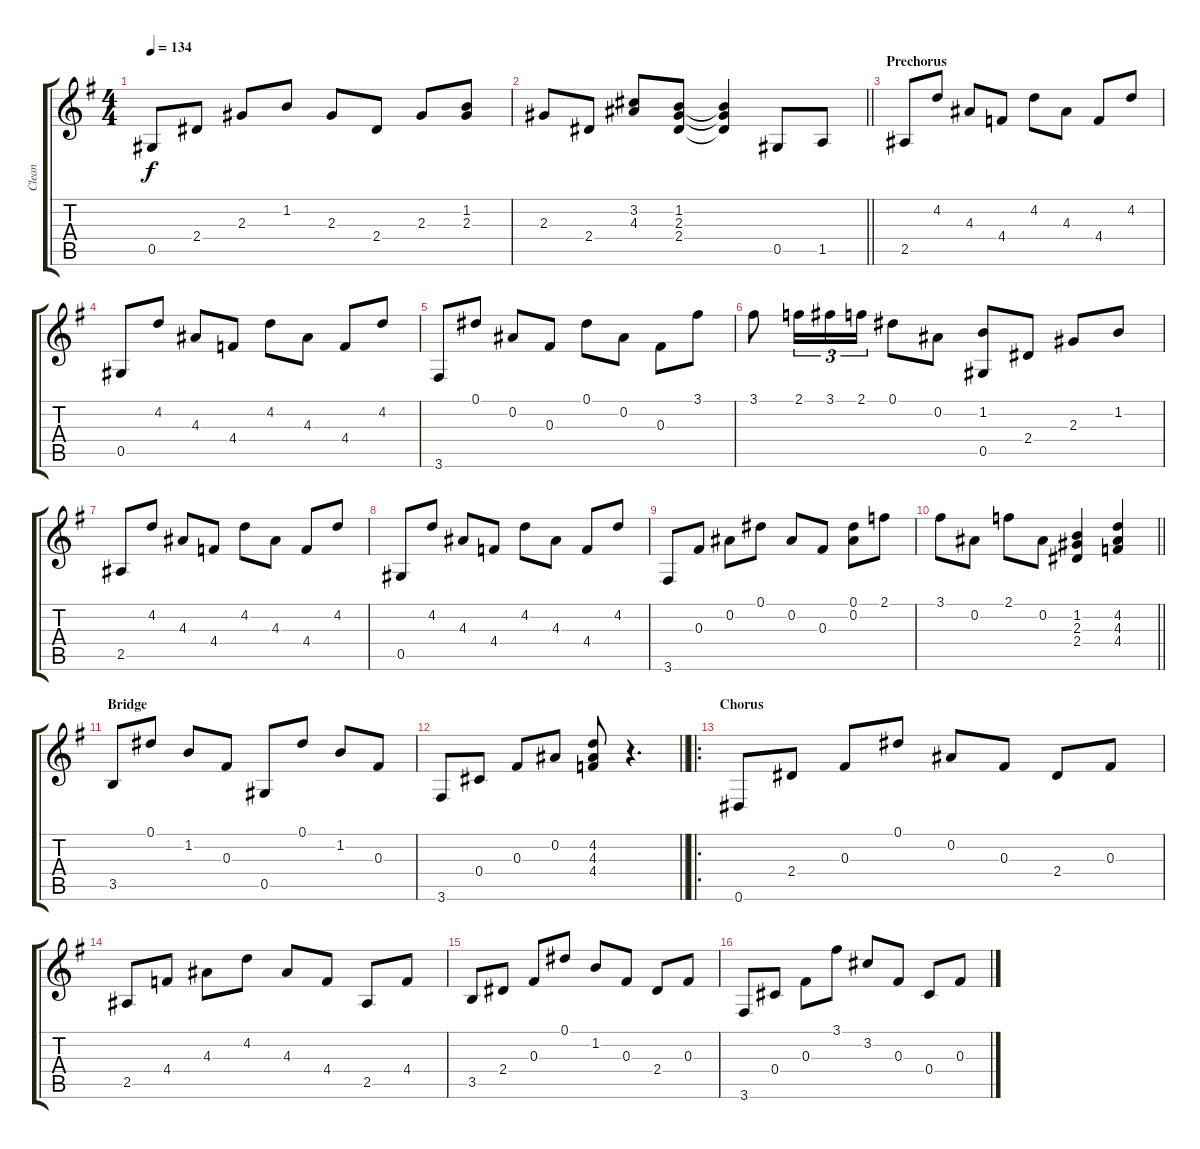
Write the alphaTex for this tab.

\track ("Clean" "Clean") {instrument acousticguitarsteel}
\staff {score tabs}
\tuning (Eb4 Bb3 Gb3 Db3 Ab2 Eb2) {hide}
\ts (4 4)
\tempo 134
\clef g2
\ks eminor
0.5.8{dy f} 2.4.8 2.3.8 1.2.8 2.3.8 2.4.8 2.3.8 (1.2 2.3).8 |
\barLineRight lightlight
2.3.8 2.4.8 (3.2 4.3).8 (1.2 2.3 2.4).8 (1.2{t} 2.3{t} 2.4{t}).4 0.5.8 1.5.8 |
\section ("" "Prechorus")
2.5.8 4.2.8 4.3.8 4.4.8 4.2.8 4.3.8 4.4.8 4.2.8 |
0.5.8 4.2.8 4.3.8 4.4.8 4.2.8 4.3.8 4.4.8 4.2.8 |
3.6.8 0.1.8 0.2.8 0.3.8 0.1.8 0.2.8 0.3.8 3.1.8 |
3.1.8 2.1.16{tu (3 2)} 3.1.16{tu (3 2)} 2.1.16{tu (3 2)} 0.1.8 0.2.8 (1.2 0.5).8 2.4.8 2.3.8 1.2.8 |
2.5.8 4.2.8 4.3.8 4.4.8 4.2.8 4.3.8 4.4.8 4.2.8 |
0.5.8 4.2.8 4.3.8 4.4.8 4.2.8 4.3.8 4.4.8 4.2.8 |
3.6.8 0.3.8 0.2.8 0.1.8 0.2.8 0.3.8 (0.1 0.2).8 2.1.8 |
\barLineRight lightlight
3.1.8 0.2.8 2.1.8 0.2.8 (1.2 2.3 2.4).4 (4.2 4.3 4.4).4 |
\section ("" "Bridge")
3.5.8 0.1.8 1.2.8 0.3.8 0.5.8 0.1.8 1.2.8 0.3.8 |
\barLineRight lightlight
3.6.8 0.4.8 0.3.8 0.2.8 (4.2 4.3 4.4).8 r.4{d} |
\ro
\section ("" "Chorus")
0.6.8 2.4.8 0.3.8 0.1.8 0.2.8 0.3.8 2.4.8 0.3.8 |
2.5.8 4.4.8 4.3.8 4.2.8 4.3.8 4.4.8 2.5.8 4.4.8 |
3.5.8 2.4.8 0.3.8 0.1.8 1.2.8 0.3.8 2.4.8 0.3.8 |
3.6.8 0.4.8 0.3.8 3.1.8 3.2.8 0.3.8 0.4.8 0.3.8
